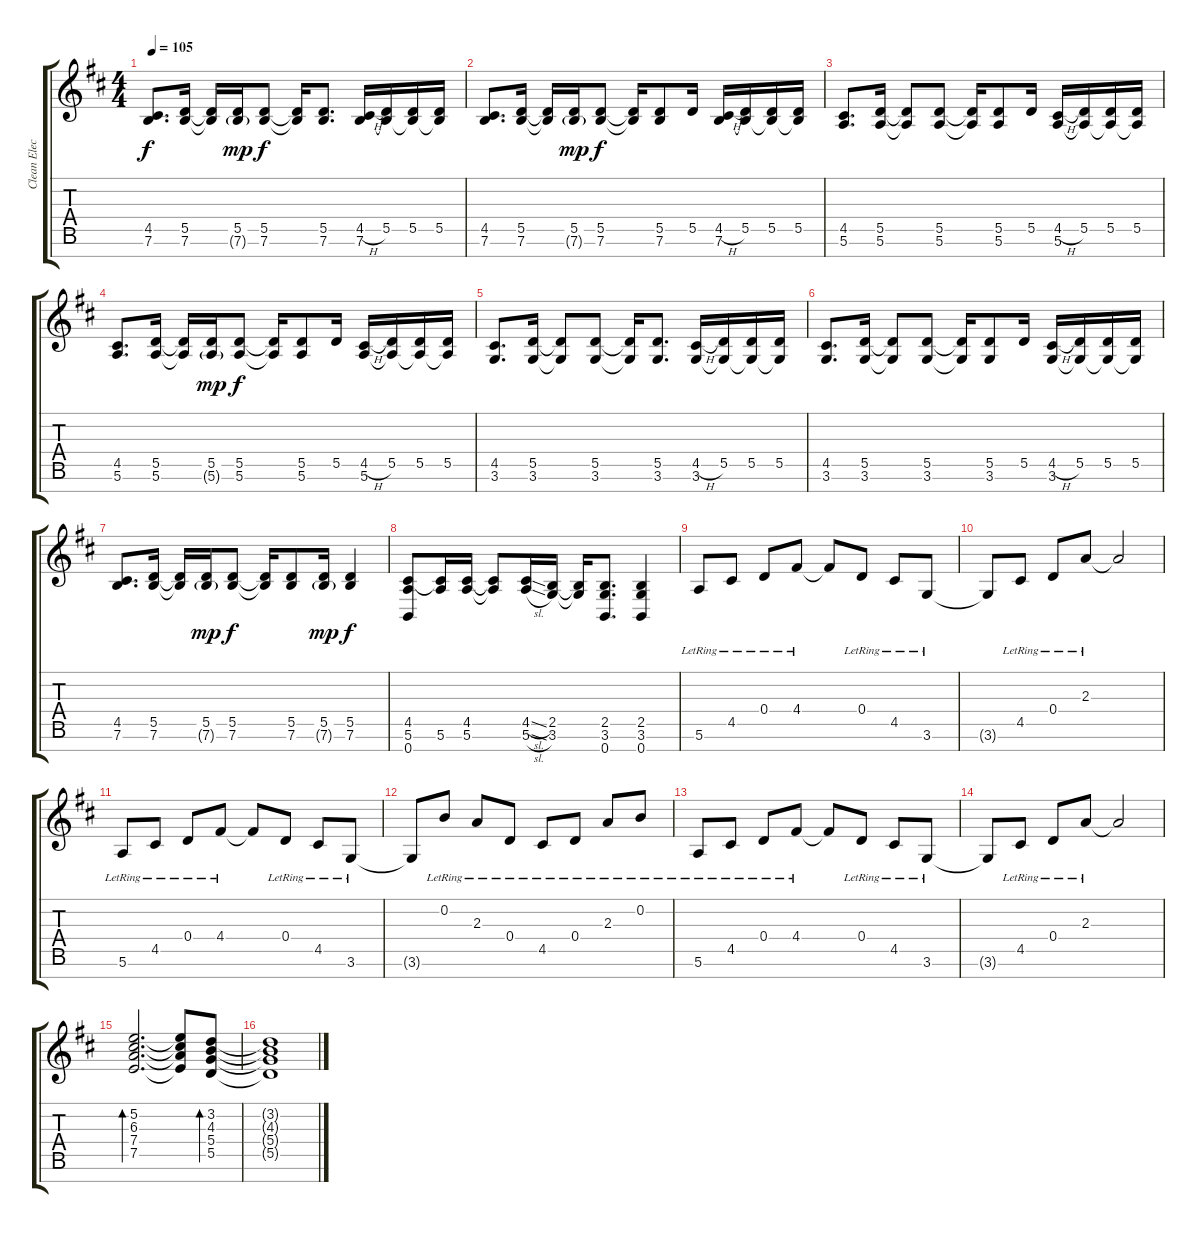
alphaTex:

\track ("Clean Electric" "Clean Elec") {instrument acousticguitarsteel}
\staff {score tabs}
\tuning (E4 B3 G3 D3 A2 E2 B1) {hide}
\ts (4 4)
\tempo 105
\clef g2
\ks d
(4.5 7.6).8{d dy f} (5.5 7.6).16 (5.5{t} 7.6{t}).16 (5.5 7.6{g}).16{dy mp} (5.5 7.6).8{dy f} (5.5{t} 7.6{t}).16 (5.5 7.6).8{d} (4.5{h} 7.6).16 (5.5 7.6{t}).16 (5.5 7.6{t}).16 (5.5 7.6{t}).16 |
(4.5 7.6).8{d} (5.5 7.6).16 (5.5{t} 7.6{t}).16 (5.5 7.6{g}).16{dy mp} (5.5 7.6).8{dy f} (5.5{t} 7.6{t}).16 (5.5 7.6).8 5.5.16 (4.5{h} 7.6).16 (5.5 7.6{t}).16 (5.5 7.6{t}).16 (5.5 7.6{t}).16 |
(4.5 5.6).8{d} (5.5 5.6).16 (5.5{t} 5.6{t}).8 (5.5 5.6).8 (5.5{t} 5.6{t}).16 (5.5 5.6).8 5.5.16 (4.5{h} 5.6).16 (5.5 5.6{t}).16 (5.5 5.6{t}).16 (5.5 5.6{t}).16 |
(4.5 5.6).8{d} (5.5 5.6).16 (5.5{t} 5.6{t}).16 (5.5 5.6{g}).16{dy mp} (5.5 5.6).8{dy f} (5.5{t} 5.6{t}).16 (5.5 5.6).8 5.5.16 (4.5{h} 5.6).16 (5.5 5.6{t}).16 (5.5 5.6{t}).16 (5.5 5.6{t}).16 |
(4.5 3.6).8{d} (5.5 3.6).16 (5.5{t} 3.6{t}).8 (5.5 3.6).8 (5.5{t} 3.6{t}).16 (5.5 3.6).8{d} (4.5{h} 3.6).16 (5.5 3.6{t}).16 (5.5 3.6{t}).16 (5.5 3.6{t}).16 |
(4.5 3.6).8{d} (5.5 3.6).16 (5.5{t} 3.6{t}).8 (5.5 3.6).8 (5.5{t} 3.6{t}).16 (5.5 3.6).8 5.5.16 (4.5{h} 3.6).16 (5.5 3.6{t}).16 (5.5 3.6{t}).16 (5.5 3.6{t}).16 |
(4.5 7.6).8{d} (5.5 7.6).16 (5.5{t} 7.6{t}).16 (5.5 7.6{g}).16{dy mp} (5.5 7.6).8{dy f} (5.5{t} 7.6{t}).16 (5.5 7.6).8 (5.5 7.6{g}).16{dy mp} (5.5 7.6).4{dy f} |
(4.5 5.6 0.7).8 (4.5{t} 5.6).16 (4.5 5.6).16 (4.5{t} 5.6{t}).8 (4.5{sl} 5.6{sl}).16 (2.5 3.6).16 (2.5{t} 3.6{t}).16 (2.5 3.6 0.7).8{d} (2.5 3.6 0.7).4 |
5.6{lr}.8 4.5{lr}.8 0.4{lr}.8 4.4{lr}.8 4.4{t}.8 0.4{lr}.8 4.5{lr}.8 3.6{lr}.8 |
3.6{t}.8 4.5{lr}.8 0.4{lr}.8 2.3{lr}.8 2.3{t}.2 |
5.6{lr}.8 4.5{lr}.8 0.4{lr}.8 4.4{lr}.8 4.4{t}.8 0.4{lr}.8 4.5{lr}.8 3.6{lr}.8 |
3.6{t}.8 0.2{lr}.8 2.3{lr}.8 0.4{lr}.8 4.5{lr}.8 0.4{lr}.8 2.3{lr}.8 0.2{lr}.8 |
5.6{lr}.8 4.5{lr}.8 0.4{lr}.8 4.4{lr}.8 4.4{t}.8 0.4{lr}.8 4.5{lr}.8 3.6{lr}.8 |
3.6{t}.8 4.5{lr}.8 0.4{lr}.8 2.3{lr}.8 2.3{t}.2 |
(5.2 6.3 7.4 7.5).2{d bd 240} (5.2{t} 6.3{t} 7.4{t} 7.5{t}).8 (3.2 4.3 5.4 5.5).8{bd 240} |
(3.2{t} 4.3{t} 5.4{t} 5.5{t}).1
